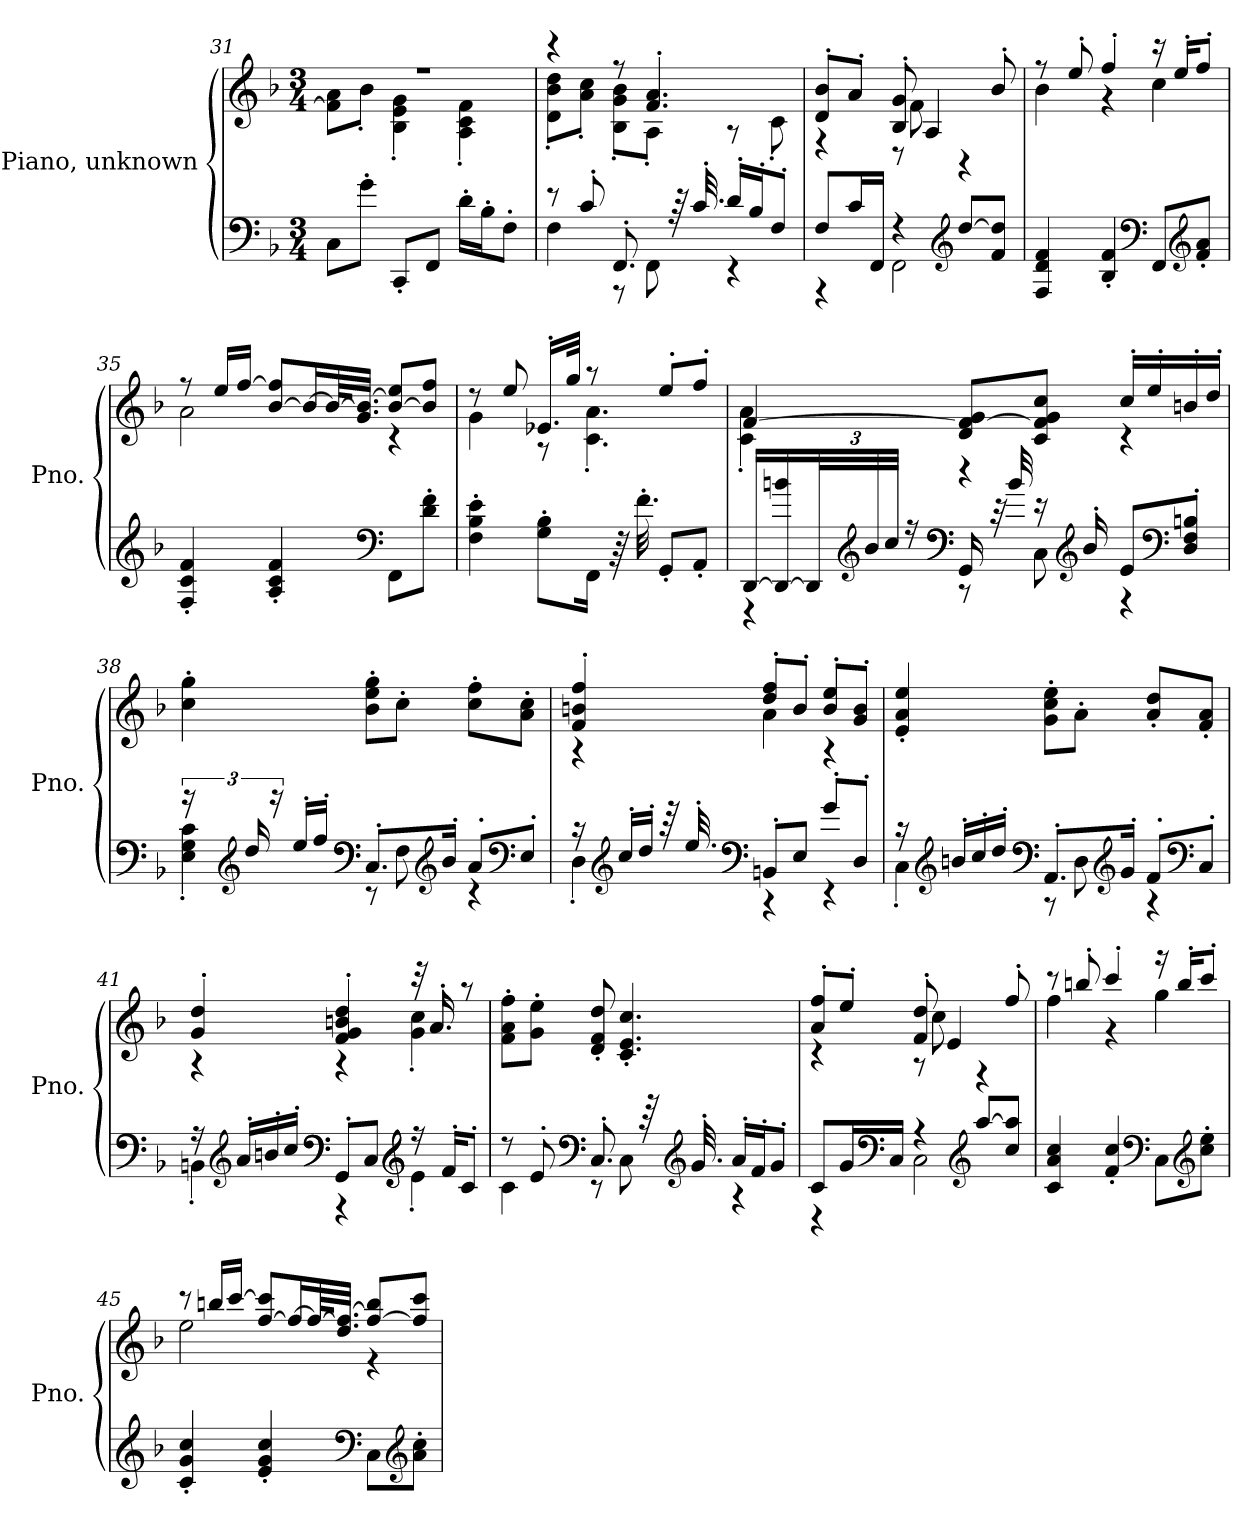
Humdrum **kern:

**kern	**kern
*part1	*part1
*staff2	*staff1
*I"Piano, unknown	*
*I'Pno.	*
*clefF4	*clefG2
*k[b-]	*k[b-]
*M3/4	*M3/4
=31	=31
*	*^
8C\L	2.r	8f\] 8a\L
8g'\J	.	8b-'\J
8CC'/L	.	4B-\' 4e\' 4g\'
8FF/J	.	.
16d'\LL	.	4A\' 4c\' 4f\'
16B-'\J	.	.
8F'\J	.	.
!!LO:LB:g=z	!!
=32	=32	=32
*^	*	*
8r	4F\	4r	8d\' 8b-\' 8dd\'L
8c'/	.	.	8a\' 8cc\'J
8.FF'/	8r	8r	8B-\' 8g\' 8b-\'L
.	8FF\	4.f/' 4.a/'	8A'\J
64r	.	.	.
32.c'/	.	.	.
16d'/LL	4r	.	8r
16B-'/J	.	.	.
8F'/J	.	.	8c'\
=33	=33	=33	=33
8F/L	4r	8d/' 8b-/'L	4r
16c/L	.	8a'/J	.
16FF/JJ	.	.	.
4r	2FF\	8B-/' 8g/'	8r
.	.	4A/	8f\
*clefG2	*	*	*
[8dd/L	.	.	4r
8f/ 8dd/]J	.	8b-'/	.
*v	*v	*	*
=34	=34	=34
4F/ 4d/ 4f/	8r	4b-\
.	8ee'/	.
4B-/' 4f/'	4ff'/	4r
*clefF4	*	*
8FF/L	16r	4cc\
.	16ee'/KL	.
*clefG2	*	*
8f/' 8a/'J	8ff'/J	.
!!LO:LB:g=z	!!
=35	=35	=35
4F/' 4c/' 4f/'	8r	2a\
.	16ee/LL	.
.	[16ff/JJ	.
4A/' 4c/' 4f/'	[8b-/ 8ff/]L	.
.	16b-/L_	.
.	64b-/KL_	.
.	32.g/ 32.b-/_JJJ	.
*clefF4	*	*
8FF\L	8b-/_ 8ee/L	4r
8d\' 8f\'J	8b-/] 8ff/J	.
=36	=36	=36
4F\' 4B-\' 4e\'	8r	4g\
.	8ee/	.
8G\' 8B-\'L	16.e-X'/LL	8r
.	32gg/JJk	.
16FF\Jk	8r	4.c\' 4.a\'
64r	.	.
32.f'\	.	.
8GG'/L	8ee'/L	.
8AA'/J	8ff'/J	.
!!LO:LB:g=z	!!
=37	=37	=37
*^	*	*
[16DD/LL	4r	[4f/	4c\' 4a\'
16DD/_ 16bn/	.	.	.
*Xbrackettup	*	*	*
48DD/L]	.	.	.
*clefG2	*	*	*
48b/	.	.	.
48cc/JJJ	.	.	.
16r	.	.	.
*clefF4	*	*	*
16GG/	8r	8d/ 8f/_ 8g/L	4r
32r	.	.	.
32b/	.	.	.
16r	8C\	8c/ 8f/] 8g/ 8cc/J	.
*clefG2	*	*	*
16b'/	.	.	.
8e/L	4r	16cc'/LL	4r
.	.	16ee'/	.
*clefF4	*	*	*
8D/' 8F/' 8Bn/'J	.	16bn'/	.
.	.	16dd'/JJ	.
*	*	*v	*v
=38	=38	=38
*brackettup	*	*
24r	4E\' 4G\' 4c\'	4cc\' 4gg\'
*clefG2	*	*
24dd/	.	.
24r	.	.
16ee'/LL	.	.
16ff'/JJ	.	.
*clefF4	*	*
8.C'/L	8r	8b-\' 8ee\' 8gg\'L
.	8F\	8cc'\J
*clefG2	*	*
16b-'/Jk	.	.
8a'/L	4r	8cc\' 8ff\'L
*clefF4	*	*
8E'/J	.	8a\' 8cc\'J
!!LO:LB:g=z
=39	=39	=39
*	*	*^
16r	4D'\	4f/' 4bn/' 4ff/'	4r
*clefG2	*	*	*
16cc'/LL	.	.	.
16dd'/JJ	.	.	.
64r	.	.	.
32.ee'/	.	.	.
*clefF4	*	*	*
8BBn'/L	4r	8dd/' 8ff/'L	4a\
8E/J	.	8b'/J	.
8g'/L	4r	8b/' 8ee/'L	4r
8D'/J	.	8g/' 8b/'J	.
*	*	*v	*v
=40	=40	=40
16r	4C'\	4e/' 4a/' 4ee/'
*clefG2	*	*
16bn'/LL	.	.
16cc'/	.	.
16dd'/JJ	.	.
*clefF4	*	*
8.AA'/L	8r	8g\' 8cc\' 8ee\'L
.	8D\	8a'\J
*clefG2	*	*
16g'/Jk	.	.
8f'/L	4r	8a/' 8dd/'L
*clefF4	*	*
8C'/J	.	8f/' 8a/'J
!!LO:LB:g=z
=41	=41	=41
*	*	*^
16r	4BBn'\	4g/' 4dd/'	4r
*clefG2	*	*	*
16a'/LL	.	.	.
16bn'/	.	.	.
16cc'/JJ	.	.	.
*clefF4	*	*	*
8GG'/L	4r	4f/' 4g/' 4bn/' 4dd/'	4r
8C/J	.	.	.
*clefG2	*	*	*
16r	4e'\	32r	4g\' 4cc\'
.	.	16.a'/	.
16f'/KL	.	.	.
8c'/J	.	8r	.
*	*	*v	*v
=42	=42	=42
8r	4c\	8f\' 8a\' 8ff\'L
8e'/	.	8g\' 8ee\'J
*clefF4	*	*
8.C'/	8r	8d/' 8f/' 8dd/'
.	8C\	4.c/' 4.e/' 4.cc/'
64r	.	.
*clefG2	*	*
32.g'/	.	.
16a'/LL	4r	.
16f'/J	.	.
8g'/J	.	.
=43	=43	=43
*	*	*^
8c/L	4r	8a/' 8ff/'L	4r
16g/L	.	8ee'/J	.
*clefF4	*	*	*
16C/JJ	.	.	.
4r	2C\	8f/' 8dd/'	8r
.	.	4e/	8cc\
*clefG2	*	*	*
[8aa/L	.	.	4r
8cc/ 8aa/]J	.	8ff'/	.
*v	*v	*	*
!!LO:PB:g=z	!!
=44	=44	=44
4c/ 4a/ 4cc/	8r	4ff\
.	8bbn'/	.
4f/' 4cc/'	4ccc'/	4r
*clefF4	*	*
8C\L	16r	4gg\
.	16bb'/KL	.
*clefG2	*	*
8cc\' 8ee\'J	8ccc'/J	.
=45	=45	=45
4c/' 4g/' 4cc/'	8r	2ee\
.	16bbn/LL	.
.	[16ccc/JJ	.
4e/' 4g/' 4cc/'	[8ff/ 8ccc/]L	.
.	16ff/L_	.
.	64ff/KL_	.
.	32.dd/ 32.ff/_JJJ	.
*clefF4	*	*
8C\L	8ff/_ 8bb/L	4r
*clefG2	*	*
8a\' 8cc\'J	8ff/] 8ccc/J	.
*	*v	*v
=	=
*-	*-
